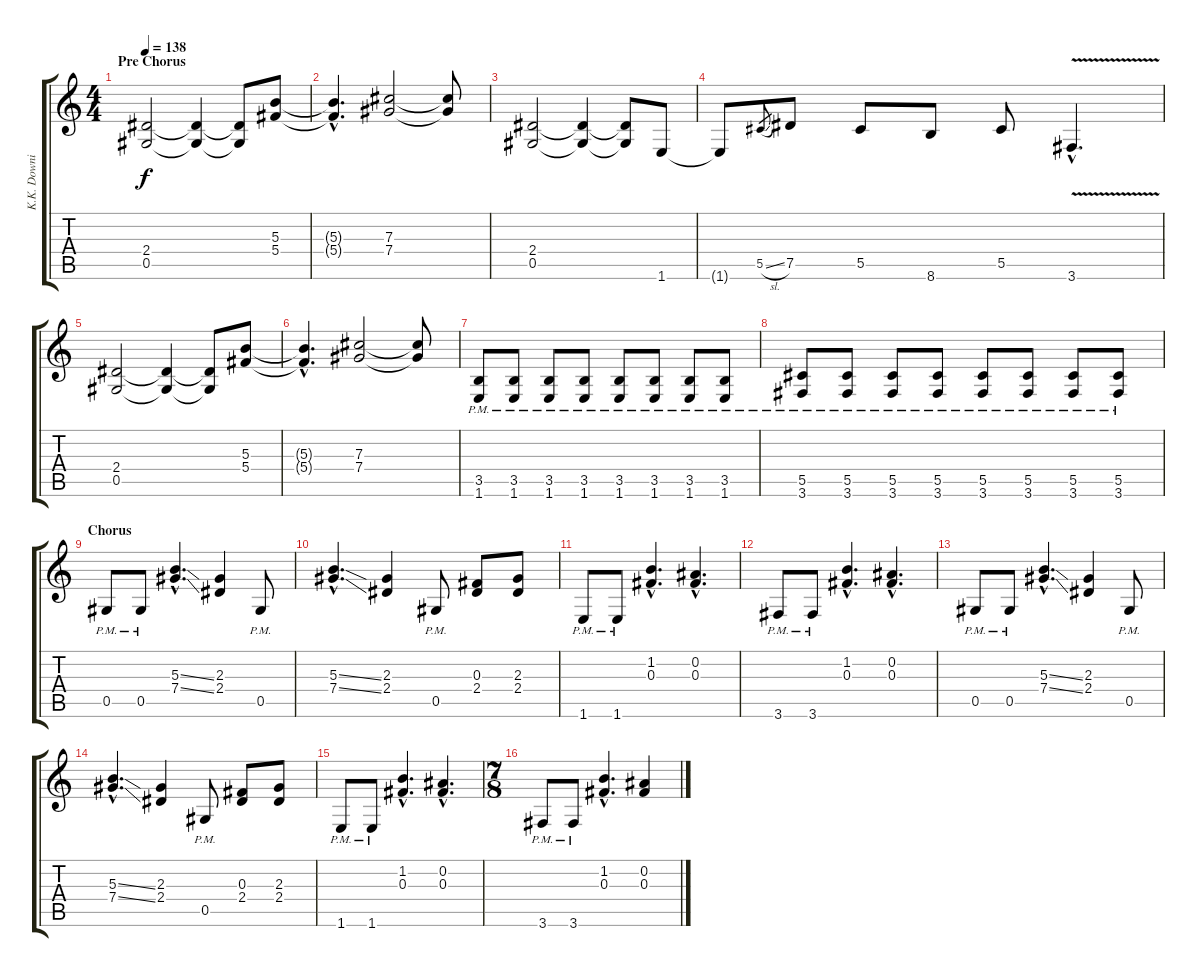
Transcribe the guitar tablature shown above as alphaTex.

\track ("K.K. Downing" "K.K. Downi") {instrument overdrivenguitar}
\staff {score tabs}
\tuning (Eb4 Bb3 Gb3 Db3 Ab2 Eb2) {hide}
\ts (4 4)
\section ("" "Pre Chorus")
\tempo 138
\clef g2
\ks c
(2.4 0.5).2{dy f} (2.4{t} 0.5{t}).4 (2.4{t} 0.5{t}).8 (5.3 5.4).8 |
(5.3{hac t} 5.4{hac t}).4{d} (7.3 7.4).2 (7.3{t} 7.4{t}).8 |
(2.4 0.5).2 (2.4{t} 0.5{t}).4 (2.4{t} 0.5{t}).8 1.6.8 |
1.6{t}.8 5.5{sl}.8{gr} 7.5.8 5.5.8 8.6.8 5.5.8 3.6{v hac}.4{d} |
(2.4 0.5).2 (2.4{t} 0.5{t}).4 (2.4{t} 0.5{t}).8 (5.3 5.4).8 |
(5.3{hac t} 5.4{hac t}).4{d} (7.3 7.4).2 (7.3{t} 7.4{t}).8 |
(3.5{pm} 1.6{pm}).8 (3.5{pm} 1.6{pm}).8 (3.5{pm} 1.6{pm}).8 (3.5{pm} 1.6{pm}).8 (3.5{pm} 1.6{pm}).8 (3.5{pm} 1.6{pm}).8 (3.5{pm} 1.6{pm}).8 (3.5{pm} 1.6{pm}).8 |
(5.5{pm} 3.6{pm}).8 (5.5{pm} 3.6{pm}).8 (5.5{pm} 3.6{pm}).8 (5.5{pm} 3.6{pm}).8 (5.5{pm} 3.6{pm}).8 (5.5{pm} 3.6{pm}).8 (5.5{pm} 3.6{pm}).8 (5.5{pm} 3.6{pm}).8 |
\section ("" "Chorus")
0.5{pm}.8 0.5{pm}.8 (5.3{ss hac} 7.4{ss hac}).4{d} (2.3 2.4).4 0.5{pm}.8 |
(5.3{ss hac} 7.4{ss hac}).4{d} (2.3 2.4).4 0.5{pm}.8 (0.3 2.4).8 (2.3 2.4).8 |
1.6{pm}.8 1.6{pm}.8 (1.2{hac} 0.3{hac}).4{d} (0.2{hac} 0.3{hac}).4{d} |
3.6{pm}.8 3.6{pm}.8 (1.2{hac} 0.3{hac}).4{d} (0.2{hac} 0.3{hac}).4{d} |
0.5{pm}.8 0.5{pm}.8 (5.3{ss hac} 7.4{ss hac}).4{d} (2.3 2.4).4 0.5{pm}.8 |
(5.3{ss hac} 7.4{ss hac}).4{d} (2.3 2.4).4 0.5{pm}.8 (0.3 2.4).8 (2.3 2.4).8 |
1.6{pm}.8 1.6{pm}.8 (1.2{hac} 0.3{hac}).4{d} (0.2{hac} 0.3{hac}).4{d} |
\ts (7 8)
3.6{pm}.8 3.6{pm}.8 (1.2{hac} 0.3{hac}).4{d} (0.2 0.3).4
